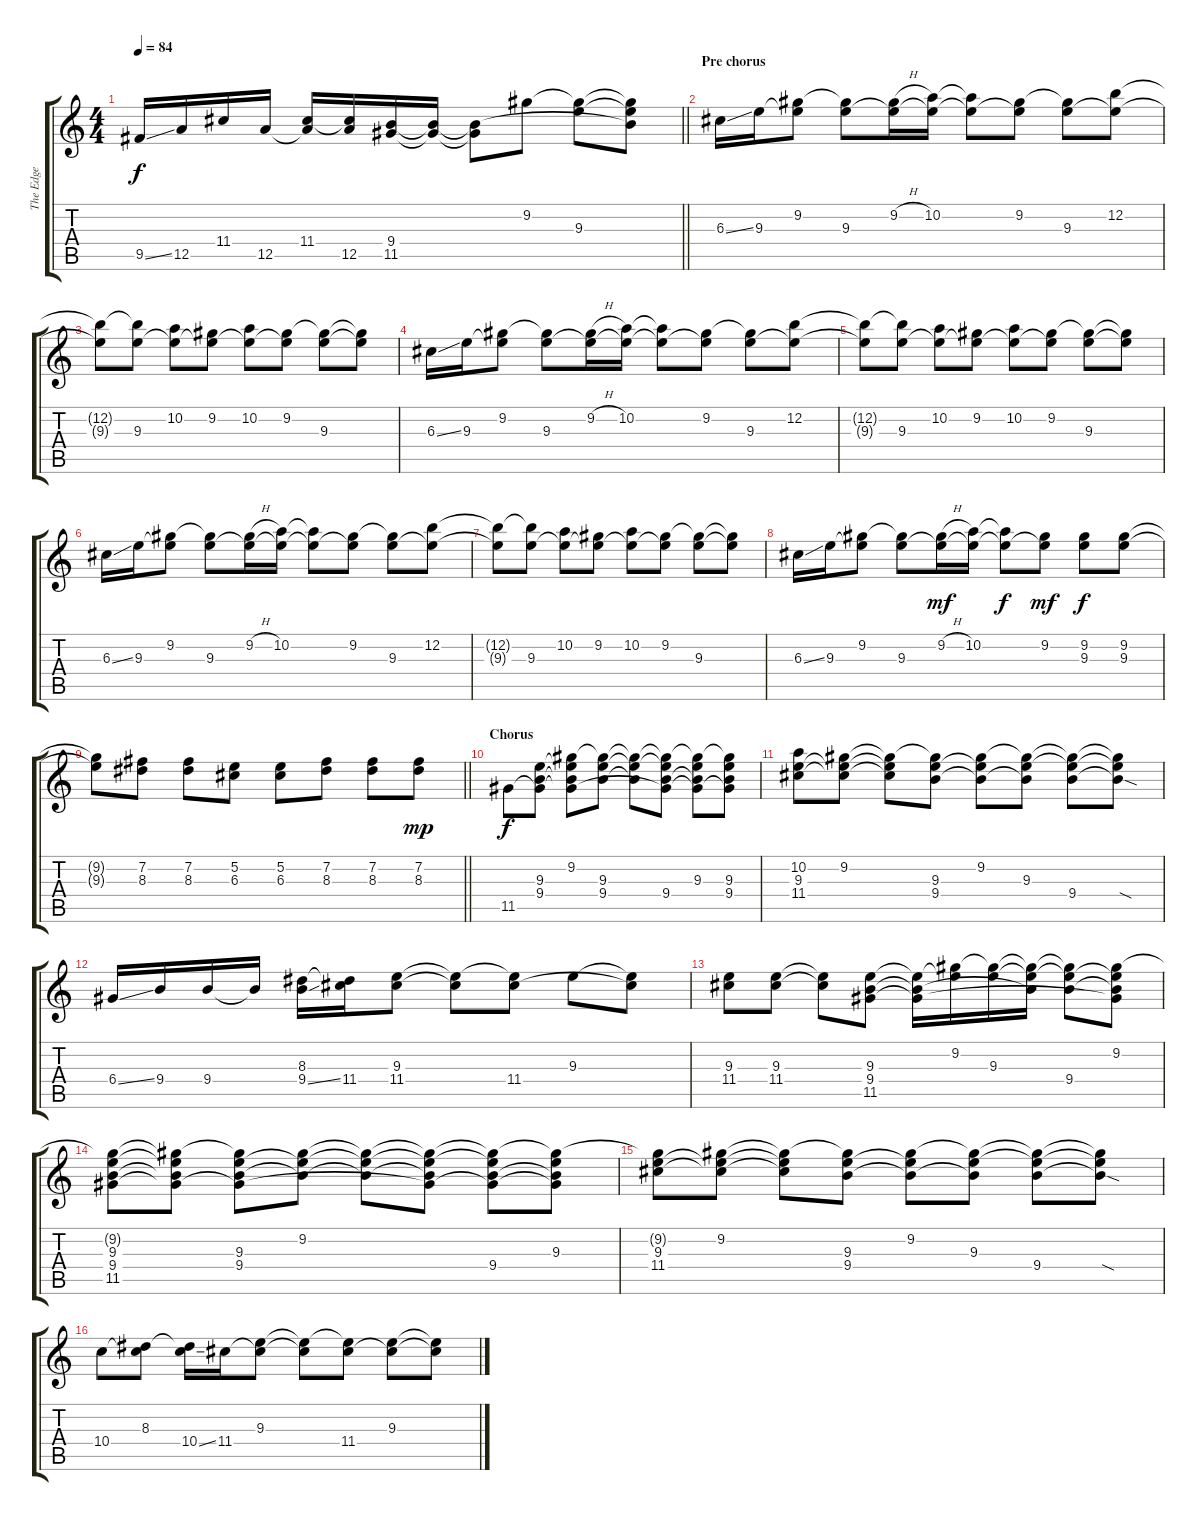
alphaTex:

\track ("The Edge" "The Edge") {instrument overdrivenguitar}
\staff {score tabs}
\tuning (E4 B3 G3 D3 A2 E2) {hide}
\ts (4 4)
\tempo 84
\clef g2
\barLineRight lightlight
\ks c
9.5{ss}.16{dy f} 12.5.16 11.4.16 12.5.16 (11.4 12.5{t}).16 (11.4{t} 12.5).16 (9.4 11.5).16 (9.4{t} 11.5{t}).16 (9.4{t} 11.5{t}).8 9.2.8 (9.2{t} 9.3).8 (9.2{t} 9.3{t} 9.4{t}).8 |
\section ("" "Pre chorus")
6.3{ss}.16 9.3.16 (9.2 9.3{t}).8 (9.2{t} 9.3).8 (9.2{h} 9.3{t}).16 (10.2 9.3{t}).16 (10.2{t} 9.3{t}).8 (9.2 9.3{t}).8 (9.2{t} 9.3).8 (12.2 9.3{t}).8 |
(12.2{t} 9.3{t}).8 (12.2{t} 9.3).8 (10.2 9.3{t}).8 (9.2 9.3{t}).8 (10.2 9.3{t}).8 (9.2 9.3{t}).8 (9.2{t} 9.3).8 (9.2{t} 9.3{t}).8 |
6.3{ss}.16 9.3.16 (9.2 9.3{t}).8 (9.2{t} 9.3).8 (9.2{h} 9.3{t}).16 (10.2 9.3{t}).16 (10.2{t} 9.3{t}).8 (9.2 9.3{t}).8 (9.2{t} 9.3).8 (12.2 9.3{t}).8 |
(12.2{t} 9.3{t}).8 (12.2{t} 9.3).8 (10.2 9.3{t}).8 (9.2 9.3{t}).8 (10.2 9.3{t}).8 (9.2 9.3{t}).8 (9.2{t} 9.3).8 (9.2{t} 9.3{t}).8 |
6.3{ss}.16 9.3.16 (9.2 9.3{t}).8 (9.2{t} 9.3).8 (9.2{h} 9.3{t}).16 (10.2 9.3{t}).16 (10.2{t} 9.3{t}).8 (9.2 9.3{t}).8 (9.2{t} 9.3).8 (12.2 9.3{t}).8 |
(12.2{t} 9.3{t}).8 (12.2{t} 9.3).8 (10.2 9.3{t}).8 (9.2 9.3{t}).8 (10.2 9.3{t}).8 (9.2 9.3{t}).8 (9.2{t} 9.3).8 (9.2{t} 9.3{t}).8 |
6.3{ss}.16 9.3.16 (9.2 9.3{t}).8 (9.2{t} 9.3).8 (9.2{h} 9.3{t}).16{dy mf} (10.2 9.3{t}).16 (10.2{t} 9.3{t}).8{dy f} (9.2 9.3{t}).8{dy mf} (9.2 9.3).8{dy f} (9.2 9.3).8 |
\barLineRight lightlight
(9.2{t} 9.3{t}).8 (7.2 8.3).8 (7.2 8.3).8 (5.2 6.3).8 (5.2 6.3).8 (7.2 8.3).8 (7.2 8.3).8 (7.2 8.3).8{dy mp} |
\section ("" "Chorus")
11.5.8{dy f} (9.3 9.4 11.5{t}).8 (9.2 9.3{t} 9.4{t} 11.5{t}).8 (9.2{t} 9.3 9.4).8 (9.2{t} 9.3{t} 9.4{t}).8 (9.2{t} 9.3{t} 9.4 11.5{t}).8 (9.2{t} 9.3 9.4{t} 11.5{t}).8 (9.2{t} 9.3 9.4 11.5{t}).8 |
(10.2 9.3 11.4).8 (9.2 9.3{t} 11.4{t}).8 (9.2{t} 9.3{t} 11.4{t}).8 (9.2{t} 9.3 9.4).8 (9.2 9.3{t} 9.4{t}).8 (9.2{t} 9.3 9.4{t}).8 (9.2{t} 9.3{t} 9.4).8 (9.2{t} 9.3{t} 9.4{sod t}).8 |
6.4{ss}.16 9.4.16 9.4.16 9.4{t}.16 (8.3 9.4{ss}).16 (8.3{t} 11.4).16 (9.3 11.4).8 (9.3{t} 11.4{t}).8 (9.3{t} 11.4).8 9.3.8 (9.3{t} 11.4{t}).8 |
(9.3 11.4).8 (9.3 11.4).8 (9.3{t} 11.4{t}).8 (9.3 9.4 11.5).8 (9.3{t} 9.4{t} 11.5{t}).16 (9.2 9.3{t}).16 (9.2{t} 9.3).16 (9.2{t} 9.3{t} 9.4{t}).16 (9.2{t} 9.3{t} 9.4).8 (9.2 9.3{t} 9.4{t} 11.5{t}).8 |
(9.2{t} 9.3 9.4 11.5).8 (9.2{t} 9.3{t} 9.4{t} 11.5{t}).8 (9.2{t} 9.3 9.4 11.5{t}).8 (9.2 9.3{t} 9.4{t}).8 (9.2{t} 9.3{t} 9.4{t}).8 (9.2{t} 9.3{t} 9.4{t} 11.5{t}).8 (9.2{t} 9.3{t} 9.4 11.5{t}).8 (9.2{t} 9.3 9.4{t} 11.5{t}).8 |
(9.2{t} 9.3 11.4).8 (9.2 9.3{t} 11.4{t}).8 (9.2{t} 9.3{t} 11.4{t}).8 (9.2{t} 9.3 9.4).8 (9.2 9.3{t} 9.4{t}).8 (9.2{t} 9.3 9.4{t}).8 (9.2{t} 9.3{t} 9.4).8 (9.2{t} 9.3{t} 9.4{sod t}).8 |
10.4.8 (8.3 10.4{t}).8 (8.3{t} 10.4{ss}).16 11.4.16 (9.3 11.4{t}).8 (9.3{t} 11.4{t}).8 (9.3{t} 11.4).8 (9.3 11.4{t}).8 (9.3{t} 11.4{t}).8
